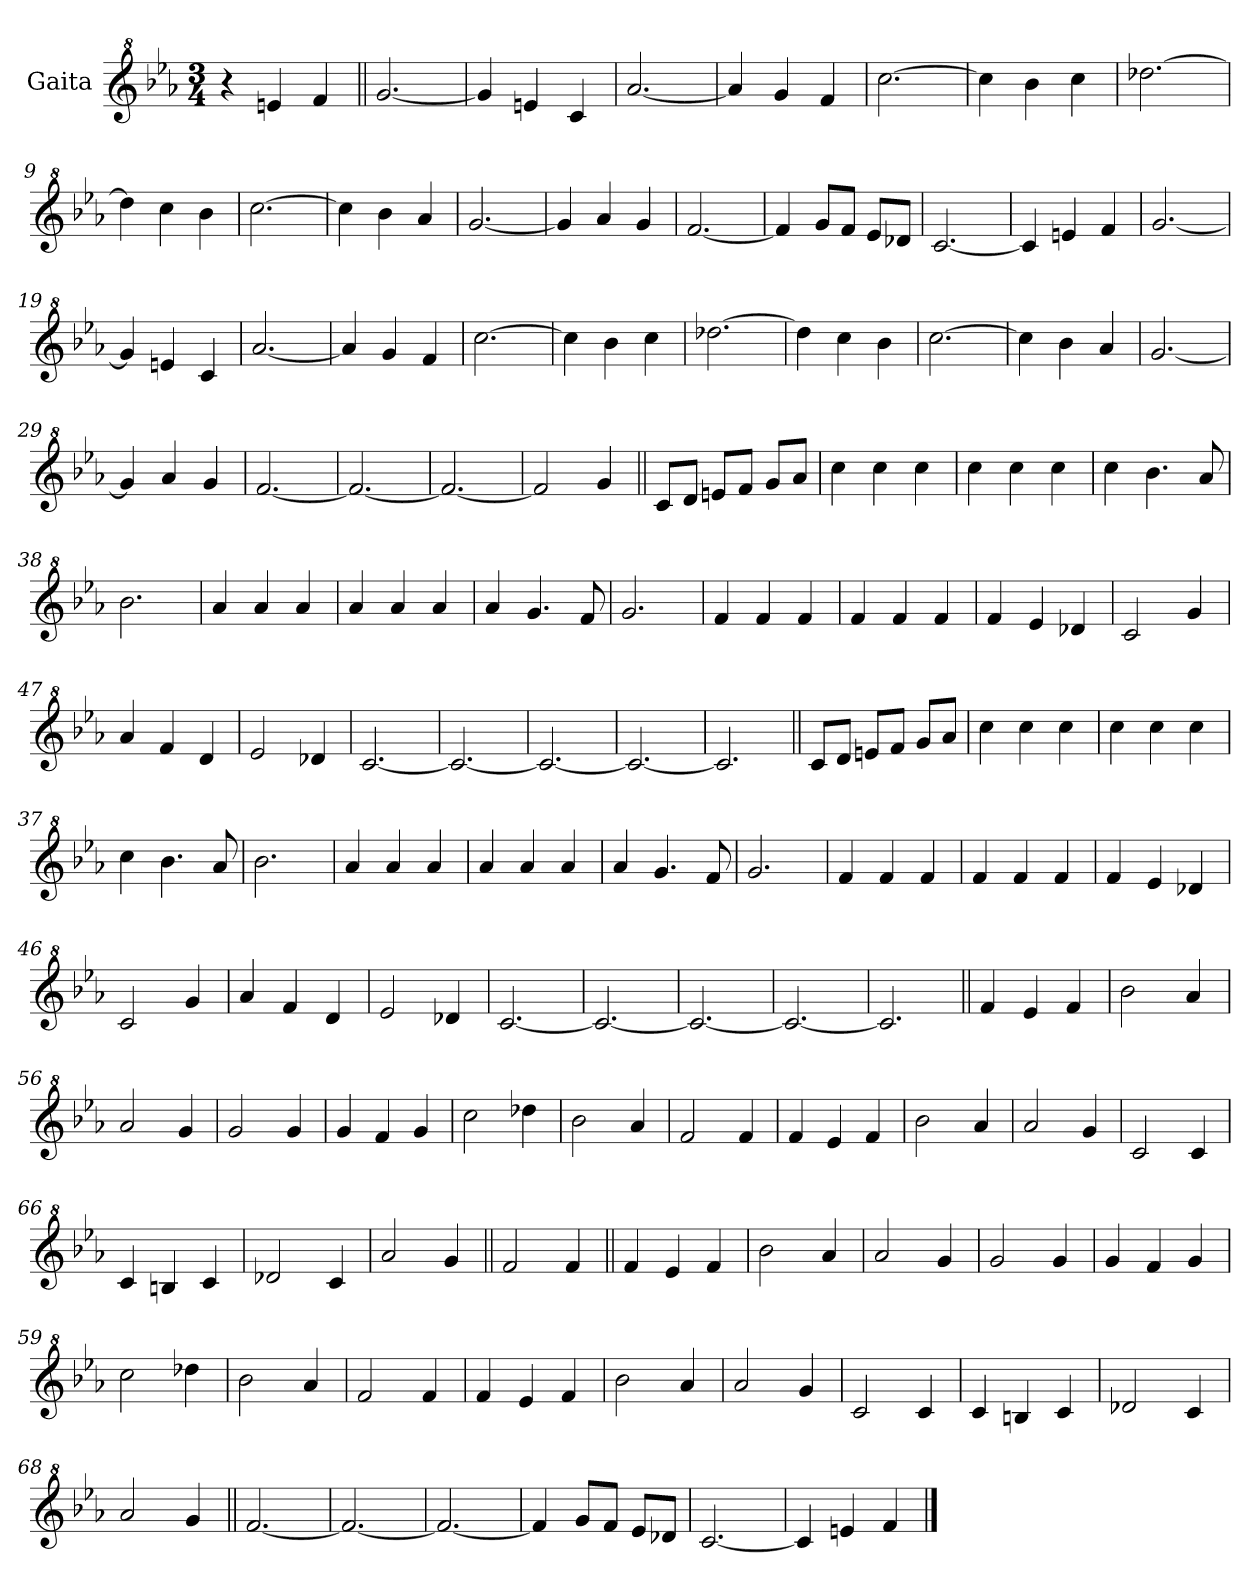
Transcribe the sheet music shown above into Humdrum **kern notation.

**kern
*part1
*staff1
*I"Gaita
*clefG^2
*k[b-e-a-]
*M3/4
*MM200
=1
4r
4een/
4ff/
=2||
[2.gg/
=3
4gg/]
4een/
4cc/
=4
[2.aa-/
=5
4aa-/]
4gg/
4ff/
=6
[2.ccc\
=7
4ccc\]
4bb-\
4ccc\
=8
[2.ddd-X\
=9
4ddd-\]
4ccc\
4bb-\
=10
[2.ccc\
=11
4ccc\]
4bb-\
4aa-/
=12
[2.gg/
=13
4gg/]
4aa-/
4gg/
!!LO:LB:g=z
=14
[2.ff/
=15
4ff/]
8gg/L
8ff/J
8ee-/L
8dd-X/J
=16
[2.cc/
=17
4cc/]
4een/
4ff/
=18
[2.gg/
=19
4gg/]
4een/
4cc/
=20
[2.aa-/
=21
4aa-/]
4gg/
4ff/
=22
[2.ccc\
=23
4ccc\]
4bb-\
4ccc\
=24
[2.ddd-X\
=25
4ddd-\]
4ccc\
4bb-\
=26
[2.ccc\
!!LO:LB:g=z
=27
4ccc\]
4bb-\
4aa-/
=28
[2.gg/
=29
4gg/]
4aa-/
4gg/
=30
[2.ff/
=31
2.ff/_
=32
2.ff/_
=33
2ff/]
4gg/
=34||
8cc/L
8dd/J
8een/L
8ff/J
8gg/L
8aa-/J
=35
4ccc\
4ccc\
4ccc\
=36
4ccc\
4ccc\
4ccc\
=37
4ccc\
4.bb-\
8aa-/
=38
2.bb-\
!!LO:LB:g=z
=39
4aa-/
4aa-/
4aa-/
=40
4aa-/
4aa-/
4aa-/
=41
4aa-/
4.gg/
8ff/
=42
2.gg/
=43
4ff/
4ff/
4ff/
=44
4ff/
4ff/
4ff/
=45
4ff/
4ee-/
4dd-X/
=46
2cc/
4gg/
=47
4aa-/
4ff/
4dd/
=48
2ee-/
4dd-X/
=49
[2.cc/
=50
2.cc/_
=51
2.cc/_
!!LO:LB:g=z
=52
2.cc/_
=53
2.cc/]
=34a||
8cc/L
8dd/J
8een/L
8ff/J
8gg/L
8aa-/J
=35a
4ccc\
4ccc\
4ccc\
=36a
4ccc\
4ccc\
4ccc\
=37a
4ccc\
4.bb-\
8aa-/
=38a
2.bb-\
!!LO:LB:g=z
=39a
4aa-/
4aa-/
4aa-/
=40a
4aa-/
4aa-/
4aa-/
=41a
4aa-/
4.gg/
8ff/
=42a
2.gg/
=43a
4ff/
4ff/
4ff/
=44a
4ff/
4ff/
4ff/
=45a
4ff/
4ee-/
4dd-X/
=46a
2cc/
4gg/
=47a
4aa-/
4ff/
4dd/
=48a
2ee-/
4dd-X/
=49a
[2.cc/
=50a
2.cc/_
=51a
2.cc/_
!!LO:LB:g=z
=52a
2.cc/_
=53a
2.cc/]
=54||
4ff/
4ee-/
4ff/
=55
2bb-\
4aa-/
=56
2aa-/
4gg/
=57
2gg/
4gg/
=58
4gg/
4ff/
4gg/
=59
2ccc\
4ddd-X\
=60
2bb-\
4aa-/
=61
2ff/
4ff/
=62
4ff/
4ee-/
4ff/
=63
2bb-\
4aa-/
=64
2aa-/
4gg/
=65
2cc/
4cc/
!!LO:LB:g=z
=66
4cc/
4bn/
4cc/
=67
2dd-X/
4cc/
=68
2aa-/
4gg/
=69||
2ff/
4ff/
=54||
4ff/
4ee-/
4ff/
=55
2bb-\
4aa-/
=56
2aa-/
4gg/
=57
2gg/
4gg/
=58
4gg/
4ff/
4gg/
=59
2ccc\
4ddd-X\
=60
2bb-\
4aa-/
=61
2ff/
4ff/
=62
4ff/
4ee-/
4ff/
=63
2bb-\
4aa-/
=64
2aa-/
4gg/
=65
2cc/
4cc/
!!LO:LB:g=z
=66
4cc/
4bn/
4cc/
=67
2dd-X/
4cc/
=68
2aa-/
4gg/
=70||
[2.ff/
=71
2.ff/_
=72
2.ff/_
=73
4ff/]
8gg/L
8ff/J
8ee-/L
8dd-X/J
=74
[2.cc/
=75
4cc/]
4een/
4ff/
==
*-
